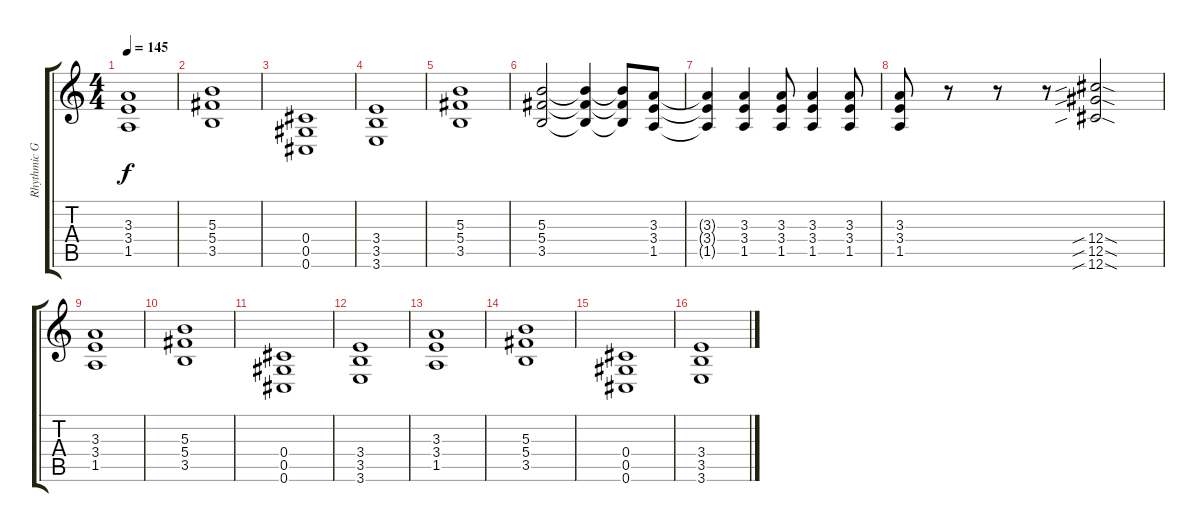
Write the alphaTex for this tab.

\track ("Rhythmic Guitar" "Rhythmic G") {instrument distortionguitar}
\staff {score tabs}
\tuning (Eb4 Bb3 Gb3 Db3 Ab2 Db2) {hide}
\ts (4 4)
\tempo 145
\clef g2
\ks c
(3.3 3.4 1.5).1{dy f} |
(5.3 5.4 3.5).1 |
(0.4 0.5 0.6).1 |
(3.4 3.5 3.6).1 |
(5.3 5.4 3.5).1 |
(5.3 5.4 3.5).2 (5.3{t} 5.4{t} 3.5{t}).4 (5.3{t} 5.4{t} 3.5{t}).8 (3.3 3.4 1.5).8 |
(3.3{t} 3.4{t} 1.5{t}).4 (3.3 3.4 1.5).4 (3.3 3.4 1.5).8 (3.3 3.4 1.5).4 (3.3 3.4 1.5).8 |
(3.3 3.4 1.5).8 r.8 r.8 r.8 (12.4{sib sod} 12.5{sib sod} 12.6{sib sod}).2 |
(3.3 3.4 1.5).1 |
(5.3 5.4 3.5).1 |
(0.4 0.5 0.6).1 |
(3.4 3.5 3.6).1 |
(3.3 3.4 1.5).1 |
(5.3 5.4 3.5).1 |
(0.4 0.5 0.6).1 |
(3.4 3.5 3.6).1
